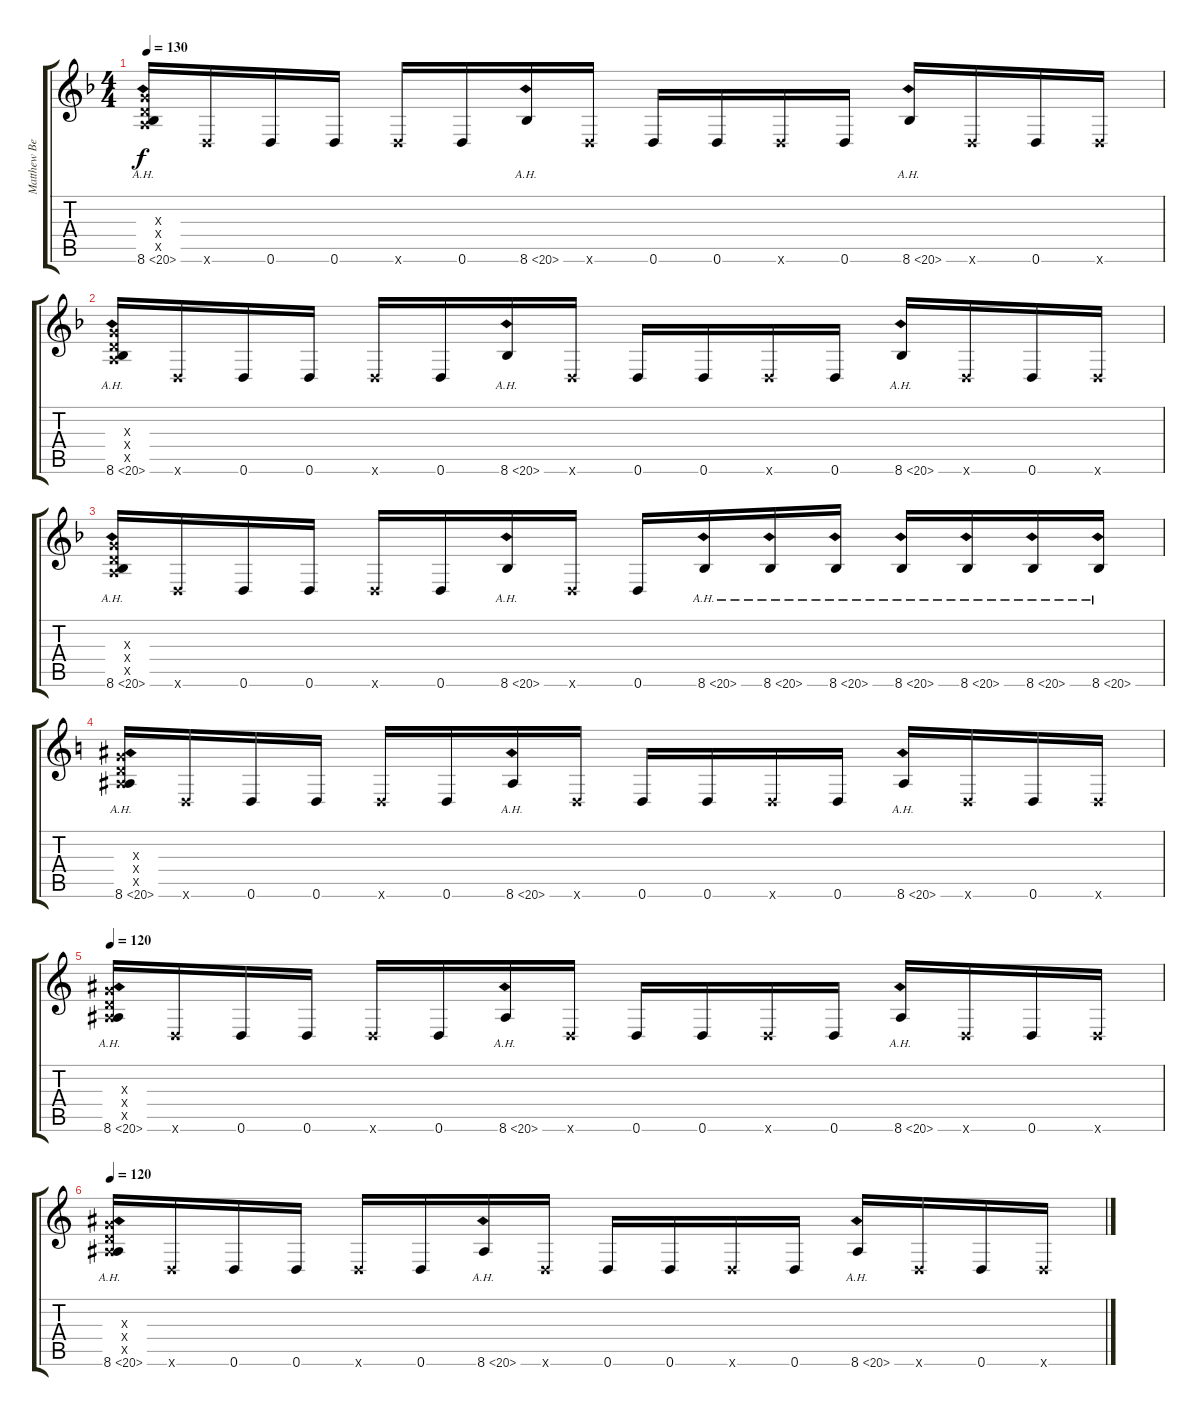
\track ("Matthew Bellamy" "Matthew Be") {instrument distortionguitar}
\staff {score tabs}
\tuning (E4 B3 G3 D3 A2 D2) {hide}
\ts (4 4)
\tempo 130
\clef g2
\ks f
(0.3{x} 0.4{x} 0.5{x} 8.6{ah 12}).16{dy f} 0.6{x}.16 0.6.16 0.6.16 0.6{x}.16 0.6.16 8.6{ah 12}.16 0.6{x}.16 0.6.16 0.6.16 0.6{x}.16 0.6.16 8.6{ah 12}.16 0.6{x}.16 0.6.16 0.6{x}.16 |
(0.3{x} 0.4{x} 0.5{x} 8.6{ah 12}).16 0.6{x}.16 0.6.16 0.6.16 0.6{x}.16 0.6.16 8.6{ah 12}.16 0.6{x}.16 0.6.16 0.6.16 0.6{x}.16 0.6.16 8.6{ah 12}.16 0.6{x}.16 0.6.16 0.6{x}.16 |
(0.3{x} 0.4{x} 0.5{x} 8.6{ah 12}).16 0.6{x}.16 0.6.16 0.6.16 0.6{x}.16 0.6.16 8.6{ah 12}.16 0.6{x}.16 0.6.16 8.6{ah 12}.16 8.6{ah 12}.16 8.6{ah 12}.16 8.6{ah 12}.16 8.6{ah 12}.16 8.6{ah 12}.16 8.6{ah 12}.16 |
\ks c
(0.3{x} 0.4{x} 0.5{x} 8.6{ah 12}).16 0.6{x}.16 0.6.16 0.6.16 0.6{x}.16 0.6.16 8.6{ah 12}.16 0.6{x}.16 0.6.16 0.6.16 0.6{x}.16 0.6.16 8.6{ah 12}.16 0.6{x}.16 0.6.16 0.6{x}.16 |
\tempo 120
(0.3{x} 0.4{x} 0.5{x} 8.6{ah 12}).16 0.6{x}.16 0.6.16 0.6.16 0.6{x}.16 0.6.16 8.6{ah 12}.16 0.6{x}.16 0.6.16 0.6.16 0.6{x}.16 0.6.16 8.6{ah 12}.16 0.6{x}.16 0.6.16 0.6{x}.16 |
\tempo 120
(0.3{x} 0.4{x} 0.5{x} 8.6{ah 12}).16 0.6{x}.16 0.6.16 0.6.16 0.6{x}.16 0.6.16 8.6{ah 12}.16 0.6{x}.16 0.6.16 0.6.16 0.6{x}.16 0.6.16 8.6{ah 12}.16 0.6{x}.16 0.6.16 0.6{x}.16
